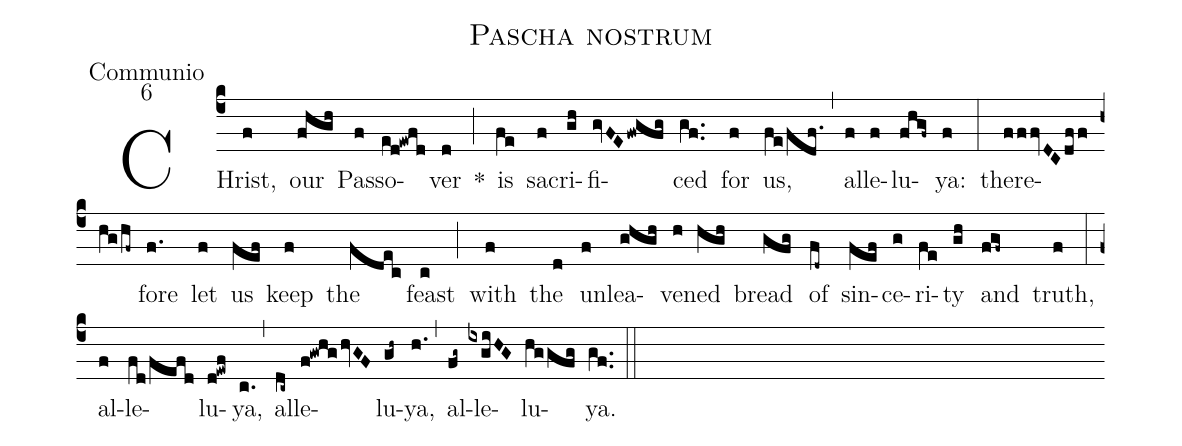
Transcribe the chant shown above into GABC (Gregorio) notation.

name:Pascha nostrum;
office-part:Communio;
mode:6;
%%
(c4) CHrist,(f) our(fhgh) Pas(f)so(ed!ewfd)ver(d) *(;) is(fe) sa(f)cri(gh)fi(gvFE/fwgfg)ced(gf..) for(f) us,(fe/fdf.1) (,) al(f)le(f)lu(fhgf~)ya:(f) (:) there(fffvDC/dff/hg/hf~)fore(f.1) let(f) us(fef) keep(f) the(fdec) feast(c) (;) with(f) the(d) un(f)lea(ghgh)ve(h)ned(hgh) bread(gfg) of(fd~) sin(fef)ce(g)ri(fe)ty(gh) and(fgf~) truth,(f) (:) al(f)le(fd/fefd)lu(d!ewf)ya,(c.) (,) al(dc~)le(f!gwhg/hvGF)lu(gh~)ya,(h.1) (,) al(fg~)le(ixgiHG)lu(hggfg)ya.(gf..) (::)
